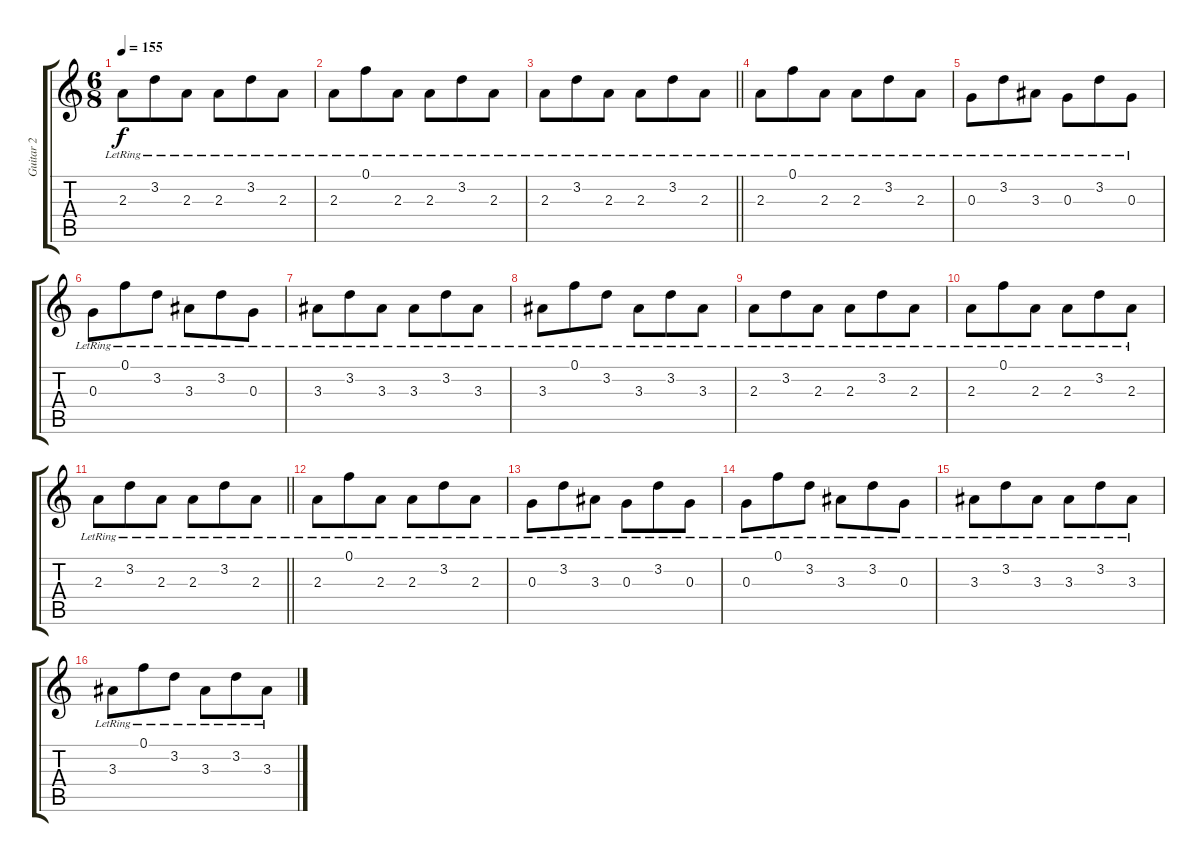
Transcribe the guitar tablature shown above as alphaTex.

\track ("Guitar 2" "Guitar 2") {instrument acousticguitarsteel}
\staff {score tabs}
\tuning (F4 B3 G3 D3 A2 E2) {hide}
\ts (6 8)
\tempo 155
\clef g2
\ks c
2.3{lr}.8{dy f} 3.2{lr}.8 2.3{lr}.8 2.3{lr}.8 3.2{lr}.8 2.3{lr}.8 |
2.3{lr}.8 0.1{lr}.8 2.3{lr}.8 2.3{lr}.8 3.2{lr}.8 2.3{lr}.8 |
\barLineRight lightlight
2.3{lr}.8 3.2{lr}.8 2.3{lr}.8 2.3{lr}.8 3.2{lr}.8 2.3{lr}.8 |
2.3{lr}.8 0.1{lr}.8 2.3{lr}.8 2.3{lr}.8 3.2{lr}.8 2.3{lr}.8 |
0.3{lr}.8 3.2{lr}.8 3.3{lr}.8 0.3{lr}.8 3.2{lr}.8 0.3{lr}.8 |
0.3{lr}.8 0.1{lr}.8 3.2{lr}.8 3.3{lr}.8 3.2{lr}.8 0.3{lr}.8 |
3.3{lr}.8 3.2{lr}.8 3.3{lr}.8 3.3{lr}.8 3.2{lr}.8 3.3{lr}.8 |
3.3{lr}.8 0.1{lr}.8 3.2{lr}.8 3.3{lr}.8 3.2{lr}.8 3.3{lr}.8 |
2.3{lr}.8 3.2{lr}.8 2.3{lr}.8 2.3{lr}.8 3.2{lr}.8 2.3{lr}.8 |
2.3{lr}.8 0.1{lr}.8 2.3{lr}.8 2.3{lr}.8 3.2{lr}.8 2.3{lr}.8 |
\barLineRight lightlight
2.3{lr}.8 3.2{lr}.8 2.3{lr}.8 2.3{lr}.8 3.2{lr}.8 2.3{lr}.8 |
2.3{lr}.8 0.1{lr}.8 2.3{lr}.8 2.3{lr}.8 3.2{lr}.8 2.3{lr}.8 |
0.3{lr}.8 3.2{lr}.8 3.3{lr}.8 0.3{lr}.8 3.2{lr}.8 0.3{lr}.8 |
0.3{lr}.8 0.1{lr}.8 3.2{lr}.8 3.3{lr}.8 3.2{lr}.8 0.3{lr}.8 |
3.3{lr}.8 3.2{lr}.8 3.3{lr}.8 3.3{lr}.8 3.2{lr}.8 3.3{lr}.8 |
3.3{lr}.8 0.1{lr}.8 3.2{lr}.8 3.3{lr}.8 3.2{lr}.8 3.3{lr}.8
